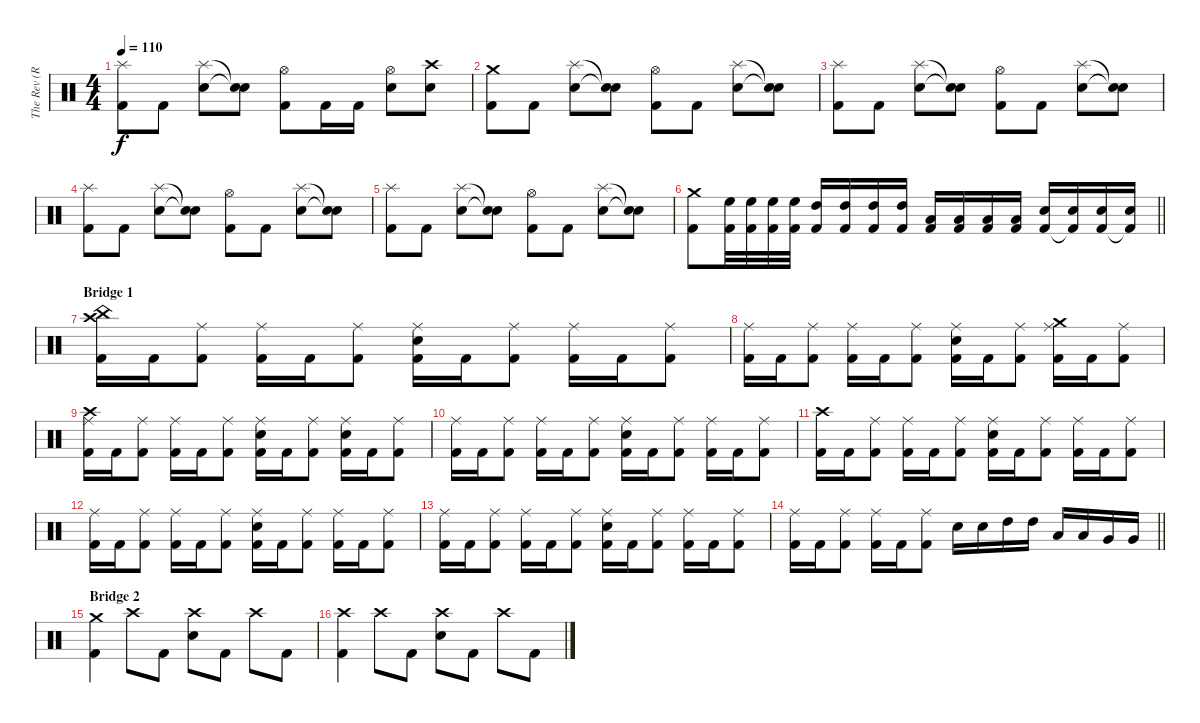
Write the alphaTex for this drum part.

\track ("The Rev (R.I.P.)" "The Rev (R") {instrument percussion}
\staff {score}
\articulation defaults
\ts (4 4)
\tempo 110
\clef neutral
\ks c
("Splash (hit)" "Kick (hit) 2").8{dy f} "Kick (hit) 2".8 ("Splash (hit)" "Electric Snare (hit)").8 ("Snare (hit)"{t} "Snare (hit)"{t}).8 ("Hi-Hat (open)" "Kick (hit) 2").8 "Kick (hit) 2".16 "Kick (hit) 2".16 ("Hi-Hat (open)" "Electric Snare (hit)").8 ("Crash high (hit)" "Electric Snare (hit)").8 |
("Crash medium (hit)" "Kick (hit) 2").8 "Kick (hit) 2".8 ("Splash (hit)" "Electric Snare (hit)").8 ("Snare (hit)"{t} "Snare (hit)"{t}).8 ("Hi-Hat (open)" "Kick (hit) 2").8 "Kick (hit) 2".8 ("Splash (hit)" "Electric Snare (hit)").8 ("Snare (hit)"{t} "Snare (hit)"{t}).8 |
("Splash (hit)" "Kick (hit) 2").8 "Kick (hit) 2".8 ("Splash (hit)" "Electric Snare (hit)").8 ("Snare (hit)"{t} "Snare (hit)"{t}).8 ("Hi-Hat (open)" "Kick (hit) 2").8 "Kick (hit) 2".8 ("Splash (hit)" "Electric Snare (hit)").8 ("Snare (hit)"{t} "Snare (hit)"{t}).8 |
("Splash (hit)" "Kick (hit) 2").8 "Kick (hit) 2".8 ("Splash (hit)" "Electric Snare (hit)").8 ("Snare (hit)"{t} "Snare (hit)"{t}).8 ("Hi-Hat (open)" "Kick (hit) 2").8 "Kick (hit) 2".8 ("Splash (hit)" "Electric Snare (hit)").8 ("Snare (hit)"{t} "Snare (hit)"{t}).8 |
("Splash (hit)" "Kick (hit) 2").8 "Kick (hit) 2".8 ("Splash (hit)" "Electric Snare (hit)").8 ("Snare (hit)"{t} "Snare (hit)"{t}).8 ("Hi-Hat (open)" "Kick (hit) 2").8 "Kick (hit) 2".8 ("Splash (hit)" "Electric Snare (hit)").8 ("Snare (hit)"{t} "Snare (hit)"{t}).8 |
\barLineRight lightlight
("Crash medium (hit)" "Kick (hit) 2").8 ("High Floor Tom (hit)" "Kick (hit) 2").32 ("High Floor Tom (hit)" "Kick (hit) 2").32 ("High Floor Tom (hit)" "Kick (hit) 2").32 ("High Floor Tom (hit)" "Kick (hit) 2").32 ("High Tom (hit)" "Kick (hit) 2").16 ("High Tom (hit)" "Kick (hit) 2").16 ("High Tom (hit)" "Kick (hit) 2").16 ("High Tom (hit)" "Kick (hit) 2").16 ("Low Tom (hit)" "Kick (hit) 2").16 ("Low Tom (hit)" "Kick (hit) 2").16 ("Low Tom (hit)" "Kick (hit) 2").16 ("Low Tom (hit)" "Kick (hit) 2").16 ("Electric Snare (hit)" "Kick (hit) 2").16 ("Electric Snare (hit)" "Kick (hit) 2"{t}).16 ("Electric Snare (hit)" "Kick (hit) 2").16 ("Electric Snare (hit)" "Kick (hit) 2"{t}).16 |
\section ("" "Bridge 1")
("China (hit)" "Crash high (hit)" "Kick (hit) 2").16 "Kick (hit) 2".16 ("Ride (middle)" "Kick (hit) 2").8 ("Ride (middle)" "Kick (hit) 2").16 "Kick (hit) 2".16 ("Ride (middle)" "Kick (hit) 2").8 ("Ride (middle)" "Electric Snare (hit)" "Kick (hit) 2").16 "Kick (hit) 2".16 ("Ride (middle)" "Kick (hit) 2").8 ("Ride (middle)" "Kick (hit) 2").16 "Kick (hit) 2".16 ("Ride (middle)" "Kick (hit) 2").8 |
("Ride (middle)" "Kick (hit) 2").16 "Kick (hit) 2".16 ("Ride (middle)" "Kick (hit) 2").8 ("Ride (middle)" "Kick (hit) 2").16 "Kick (hit) 2".16 ("Ride (middle)" "Kick (hit) 2").8 ("Ride (middle)" "Electric Snare (hit)" "Kick (hit) 2").16 "Kick (hit) 2".16 ("Ride (middle)" "Kick (hit) 2").8 ("Ride (middle)" "Crash medium (hit)" "Kick (hit) 2").16 "Kick (hit) 2".16 ("Ride (middle)" "Kick (hit) 2").8 |
("Ride (middle)" "Crash high (hit)" "Kick (hit) 2").16 "Kick (hit) 2".16 ("Ride (middle)" "Kick (hit) 2").8 ("Ride (middle)" "Kick (hit) 2").16 "Kick (hit) 2".16 ("Ride (middle)" "Kick (hit) 2").8 ("Ride (middle)" "Electric Snare (hit)" "Kick (hit) 2").16 "Kick (hit) 2".16 ("Ride (middle)" "Kick (hit) 2").8 ("Ride (middle)" "Snare (hit)" "Kick (hit) 2").16 "Kick (hit) 2".16 ("Ride (middle)" "Kick (hit) 2").8 |
("Ride (middle)" "Kick (hit) 2").16 "Kick (hit) 2".16 ("Ride (middle)" "Kick (hit) 2").8 ("Ride (middle)" "Kick (hit) 2").16 "Kick (hit) 2".16 ("Ride (middle)" "Kick (hit) 2").8 ("Ride (middle)" "Electric Snare (hit)" "Kick (hit) 2").16 "Kick (hit) 2".16 ("Ride (middle)" "Kick (hit) 2").8 ("Ride (middle)" "Kick (hit) 2").16 "Kick (hit) 2".16 ("Ride (middle)" "Kick (hit) 2").8 |
("Crash high (hit)" "Kick (hit) 2").16 "Kick (hit) 2".16 ("Ride (middle)" "Kick (hit) 2").8 ("Ride (middle)" "Kick (hit) 2").16 "Kick (hit) 2".16 ("Ride (middle)" "Kick (hit) 2").8 ("Ride (middle)" "Electric Snare (hit)" "Kick (hit) 2").16 "Kick (hit) 2".16 ("Ride (middle)" "Kick (hit) 2").8 ("Ride (middle)" "Kick (hit) 2").16 "Kick (hit) 2".16 ("Ride (middle)" "Kick (hit) 2").8 |
("Ride (middle)" "Kick (hit) 2").16 "Kick (hit) 2".16 ("Ride (middle)" "Kick (hit) 2").8 ("Ride (middle)" "Kick (hit) 2").16 "Kick (hit) 2".16 ("Ride (middle)" "Kick (hit) 2").8 ("Ride (middle)" "Electric Snare (hit)" "Kick (hit) 2").16 "Kick (hit) 2".16 ("Ride (middle)" "Kick (hit) 2").8 ("Ride (middle)" "Kick (hit) 2").16 "Kick (hit) 2".16 ("Ride (middle)" "Kick (hit) 2").8 |
("Ride (middle)" "Kick (hit) 2").16 "Kick (hit) 2".16 ("Ride (middle)" "Kick (hit) 2").8 ("Ride (middle)" "Kick (hit) 2").16 "Kick (hit) 2".16 ("Ride (middle)" "Kick (hit) 2").8 ("Ride (middle)" "Electric Snare (hit)" "Kick (hit) 2").16 "Kick (hit) 2".16 ("Ride (middle)" "Kick (hit) 2").8 ("Ride (middle)" "Kick (hit) 2").16 "Kick (hit) 2".16 ("Ride (middle)" "Kick (hit) 2").8 |
\barLineRight lightlight
("Ride (middle)" "Kick (hit) 2").16 "Kick (hit) 2".16 ("Ride (middle)" "Kick (hit) 2").8 ("Ride (middle)" "Kick (hit) 2").16 "Kick (hit) 2".16 ("Ride (middle)" "Kick (hit) 2").8 "Electric Snare (hit)".16 "Electric Snare (hit)".16 "High Tom (hit)".16 "High Tom (hit)".16 "Low Tom (hit)".16 "Low Tom (hit)".16 "Very Low Tom (hit)".16 "Very Low Tom (hit)".16 |
\section ("" "Bridge 2")
("Crash medium (hit)" "Kick (hit) 2").4 "Crash high (hit)".8 "Kick (hit) 2".8 ("Crash high (hit)" "Electric Snare (hit)").8 "Kick (hit) 2".8 "Crash high (hit)".8 "Kick (hit) 2".8 |
("Crash high (hit)" "Kick (hit) 2").4 "Crash high (hit)".8 "Kick (hit) 2".8 ("Crash high (hit)" "Electric Snare (hit)").8 "Kick (hit) 2".8 "Crash high (hit)".8 "Kick (hit) 2".8
